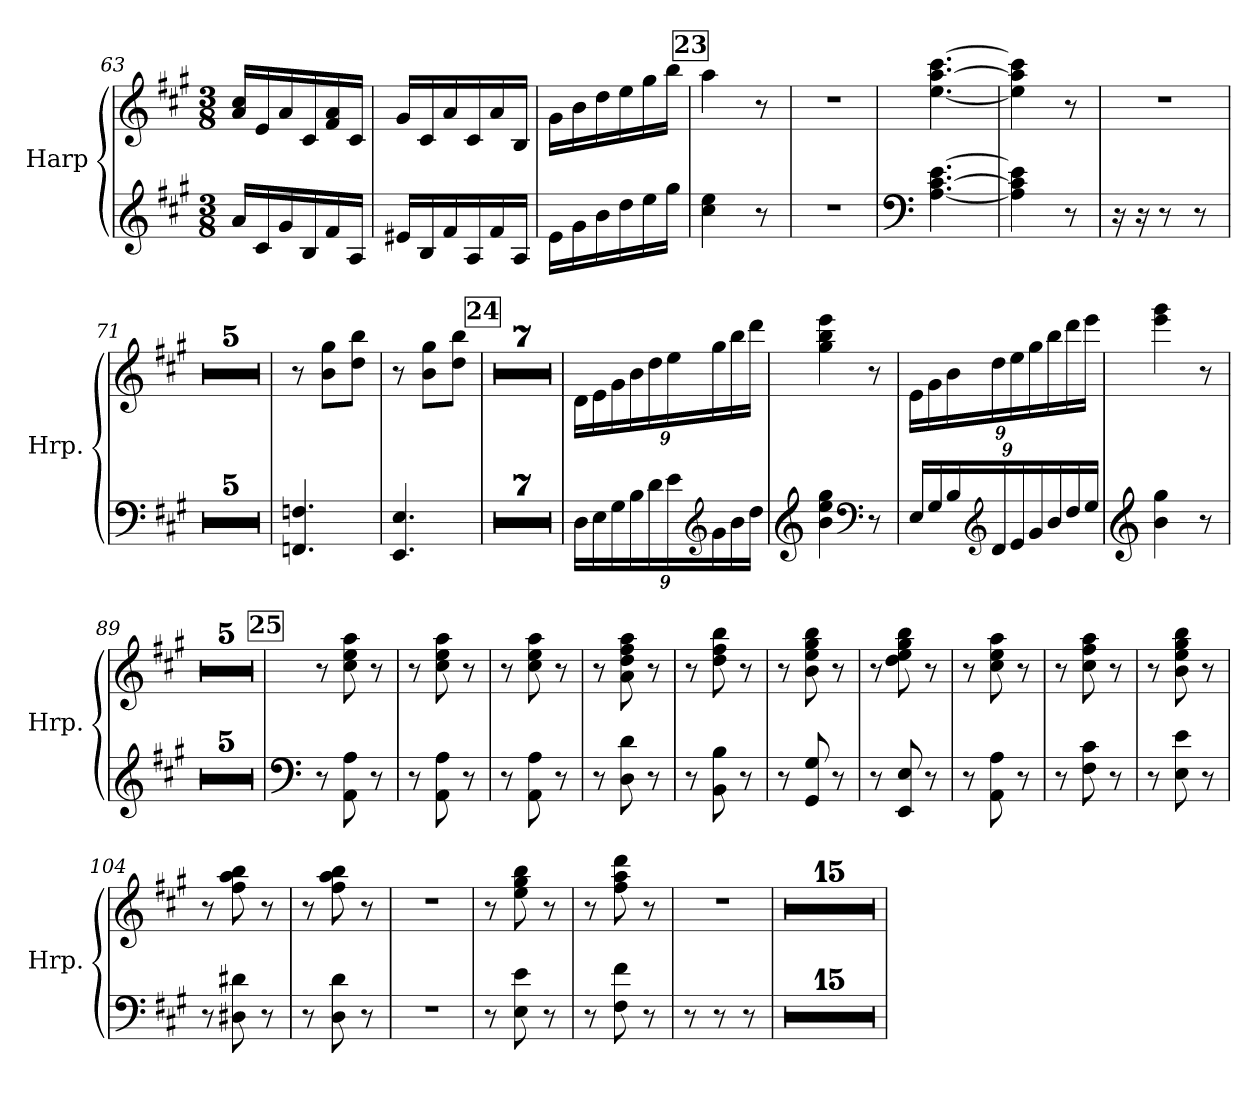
**kern	**kern
*part1	*part1
*staff2	*staff1
*I"Harp	*
*I'Hrp.	*
*clefG2	*clefG2
*k[f#c#g#]	*k[f#c#g#]
*M3/8	*M3/8
=63	=63
16a/LL	16a/ 16cc#/LL
16c#/	16e/
16g#/	16a/
16B/	16c#/
16f#/	16f#/ 16a/
16A/JJ	16c#/JJ
=64	=64
16e#X/LL	16g#/LL
16B/	16c#/
16f#/	16a/
16A/	16c#/
16f#/	16a/
16A/JJ	16B/JJ
=65	=65
16e\LL	16g#\LL
16g#\	16b\
16b\	16dd\
16dd\	16ee\
16ee\	16gg#\
16gg#\JJ	16bb\JJ
!!LO:REH:place=s1:a:B:fs=14:t=23
=66	=66
4cc#\ 4ee\	4aa\
8r	8r
=67	=67
4.r	4.r
=68	=68
*clefF4	*
[4.A\ [4.c#\ [4.e\	[4.ee\ [4.aa\ [4.ccc#\
=69	=69
4A\] 4c#\] 4e\]	4ee\] 4aa\] 4ccc#\]
8r	8r
=70	=70
16r	4.r
16r	.
8r	.
8r	.
=71	=71
4.r	4.r
=72	=72
4.r	4.r
=73	=73
4.r	4.r
=74	=74
4.r	4.r
=75	=75
4.r	4.r
=76	=76
4.FFn/ 4.Fn/	8r
.	8b\ 8gg#\L
.	8dd\ 8bb\J
=77	=77
4.EE/ 4.E/	8r
.	8b\ 8gg#\L
.	8dd\ 8bb\J
!!LO:REH:place=s1:B:fs=14:t=24
=78	=78
4.r	4.r
=79	=79
4.r	4.r
=80	=80
4.r	4.r
=81	=81
4.r	4.r
=82	=82
4.r	4.r
=83	=83
4.r	4.r
=84	=84
4.r	4.r
=85	=85
*Xbrackettup	*Xbrackettup
24D\LL	24d\LL
24E\	24e\
24G#\	24g#\
24B\	24b\
24d\	24dd\
24e\	24ee\
*clefG2	*
24g#\	24gg#\
24b\	24bb\
24dd\JJ	24ddd\JJ
=86	=86
*clefG2	*
4b\ 4ee\ 4gg#\	4gg#\ 4bb\ 4eee\
*clefF4	*
8r	8r
=87	=87
24E/LL	24e\LL
24G#/	24g#\
24B/	24b\
*clefG2	*
24d/	24dd\
24e/	24ee\
24g#/	24gg#\
24b/	24bb\
24dd/	24ddd\
24ee/JJ	24eee\JJ
=88	=88
*clefG2	*
4b\ 4gg#\	4eee\ 4ggg#\
8r	8r
=89	=89
4.r	4.r
=90	=90
4.r	4.r
=91	=91
4.r	4.r
=92	=92
4.r	4.r
=93	=93
4.r	4.r
!!LO:REH:place=s1:a:B:fs=14:t=25
=94	=94
*clefF4	*
8r	8r
8AA\ 8A\	8cc#\ 8ee\ 8aa\
8r	8r
=95	=95
8r	8r
8AA\ 8A\	8cc#\ 8ee\ 8aa\
8r	8r
=96	=96
8r	8r
8AA\ 8A\	8cc#\ 8ee\ 8aa\
8r	8r
=97	=97
8r	8r
8D\ 8d\	8a\ 8dd\ 8ff#\ 8aa\
8r	8r
=98	=98
8r	8r
8BB\ 8B\	8dd\ 8ff#\ 8bb\
8r	8r
=99	=99
8r	8r
8GG#/ 8G#/	8b\ 8ee\ 8gg#\ 8bb\
8r	8r
=100	=100
8r	8r
8EE/ 8E/	8dd\ 8ee\ 8gg#\ 8bb\
8r	8r
=101	=101
8r	8r
8AA\ 8A\	8cc#\ 8ee\ 8aa\
8r	8r
=102	=102
8r	8r
8F#\ 8c#\	8cc#\ 8ff#\ 8aa\
8r	8r
=103	=103
8r	8r
8E\ 8e\	8b\ 8ee\ 8gg#\ 8bb\
8r	8r
=104	=104
8r	8r
8D#X\ 8d#X\	8ff#\ 8aa\ 8bb\
8r	8r
=105	=105
8r	8r
8D\ 8d\	8ff#\ 8aa\ 8bb\
8r	8r
=106	=106
4.r	4.r
=107	=107
8r	8r
8E\ 8e\	8ee\ 8gg#\ 8bb\
8r	8r
=108	=108
8r	8r
8F#\ 8f#\	8ff#\ 8aa\ 8ddd\
8r	8r
=109	=109
8r	4.r
8r	.
8r	.
=110	=110
4.r	4.r
=111	=111
4.r	4.r
=112	=112
4.r	4.r
=113	=113
4.r	4.r
=114	=114
4.r	4.r
=115	=115
4.r	4.r
!!LO:REH:place=s1:B:fs=14:t=26
=116	=116
4.r	4.r
=117	=117
4.r	4.r
=118	=118
4.r	4.r
=119	=119
4.r	4.r
=120	=120
4.r	4.r
=121	=121
4.r	4.r
=122	=122
4.r	4.r
=123	=123
4.r	4.r
=124	=124
4.r	4.r
=	=
*-	*-
